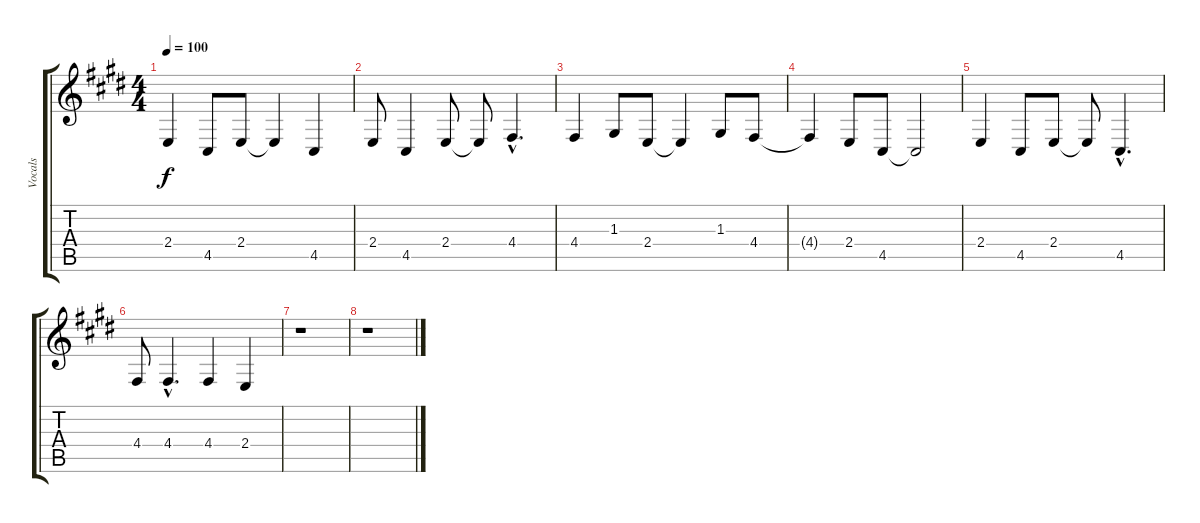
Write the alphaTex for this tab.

\track ("Vocals" "Vocals") {instrument altosax}
\staff {score tabs}
\tuning (E4 B3 G3 D3 A2 E2) {hide}
\ts (4 4)
\tempo 100
\clef g2
\ks e
2.4.4{dy f} 4.5.8 2.4.8 2.4{t}.4 4.5.4 |
2.4.8 4.5.4 2.4.8 2.4{t}.8 4.4{hac}.4{d} |
4.4.4 1.3.8 2.4.8 2.4{t}.4 1.3.8 4.4.8 |
4.4{t}.4 2.4.8 4.5.8 4.5{t}.2 |
2.4.4 4.5.8 2.4.8 2.4{t}.8 4.5{hac}.4{d} |
4.4.8 4.4{hac}.4{d} 4.4.4 2.4.4 |
r.1 |
r.1
